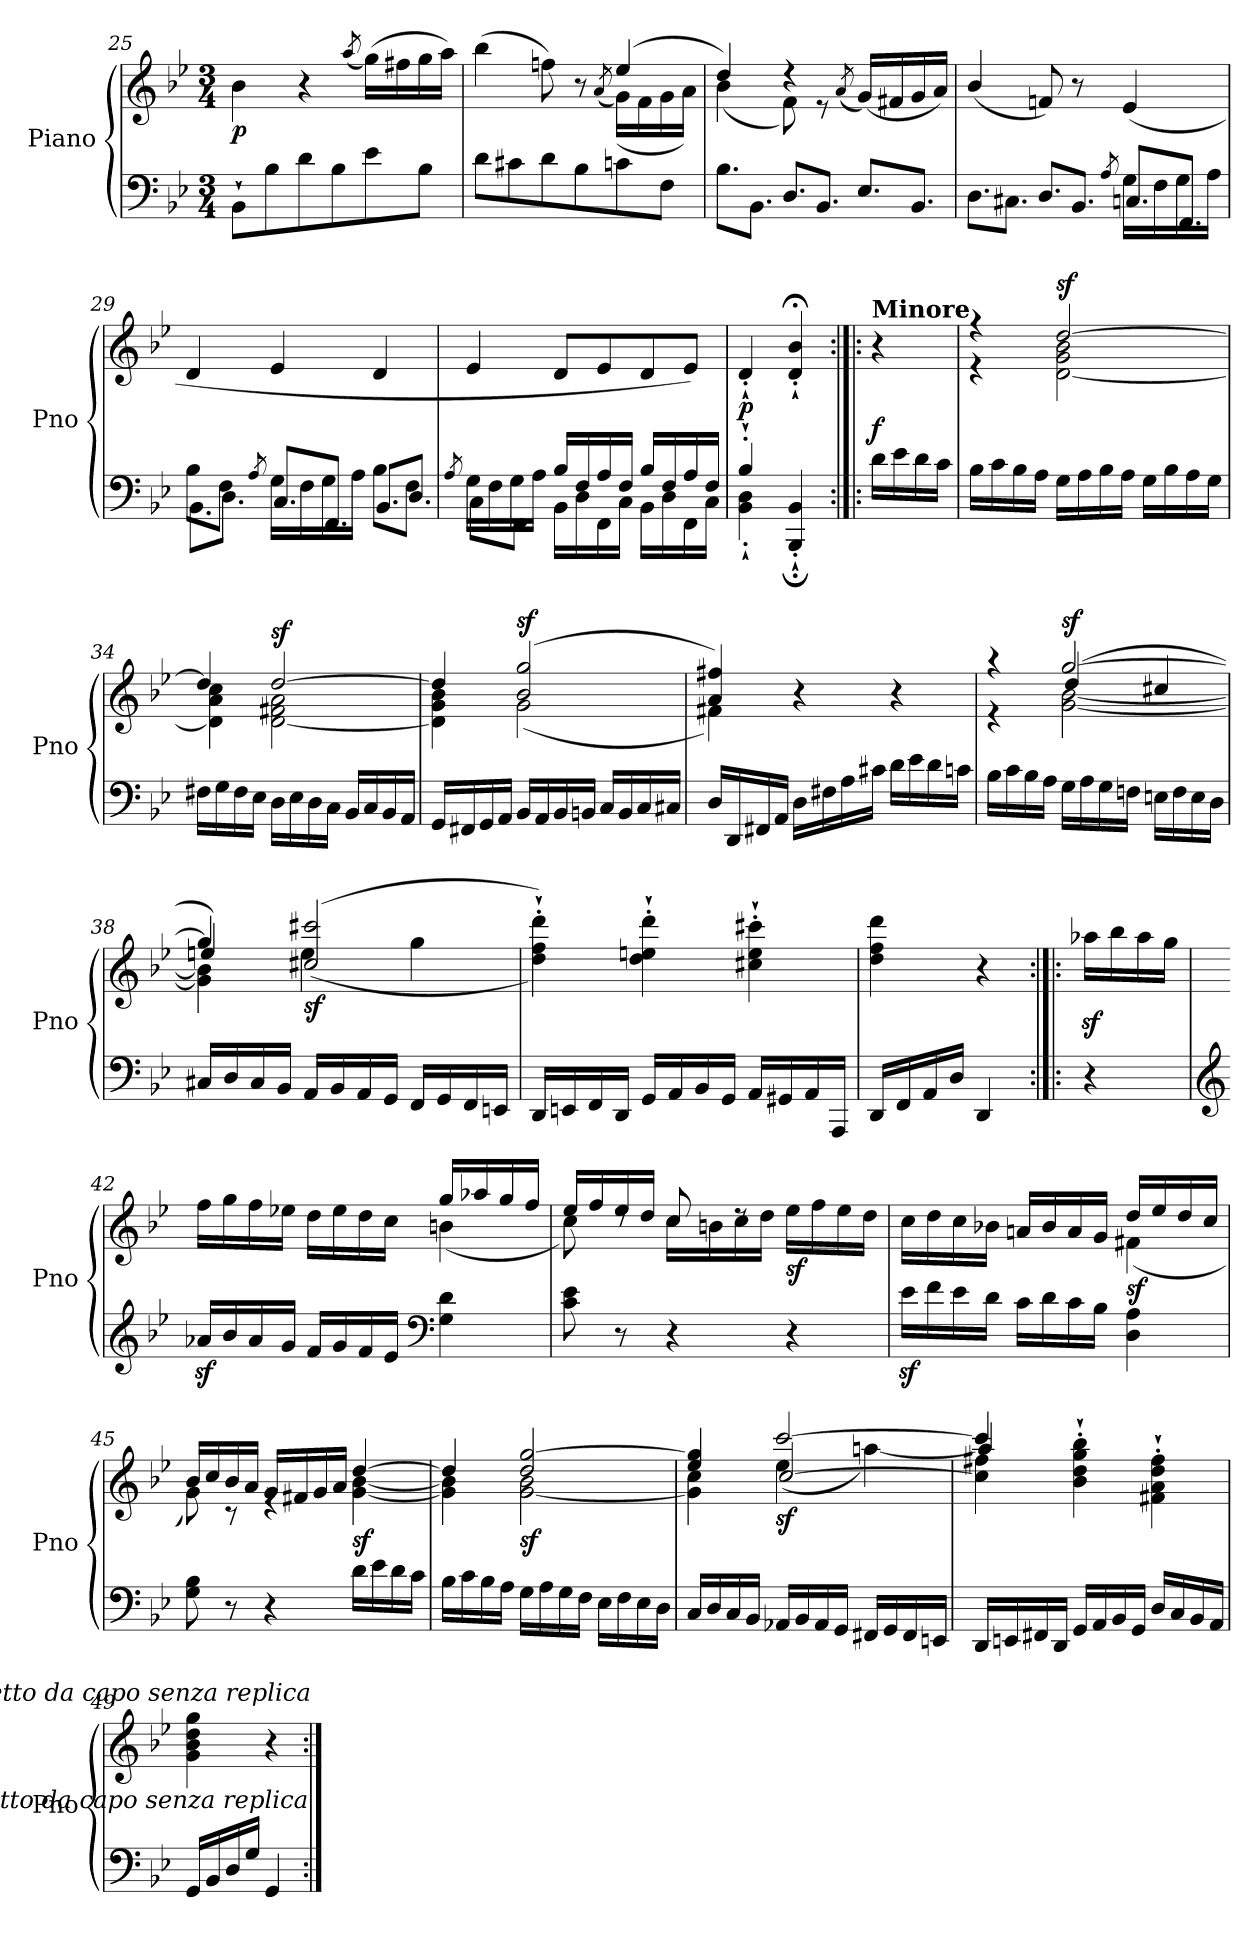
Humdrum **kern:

**kern	**kern	**dynam
*part1	*part1	*part1
*staff2	*staff1	*staff1/2
*I"Piano	*	*
*I'Pno	*	*
*clefF4	*clefG2	*
*k[b-e-]	*k[b-e-]	*
*M3/4	*M3/4	*
=25	=25	=25
!	!	!LO:DY:b
8BB-`\L	4b-\	p
8B-\	.	.
8d\	4r	.
8B-\	.	.
.	(8qaa/	.
8e-\	(16gg\LL)	.
.	16ff#X\	.
8B-\J	16gg\	.
.	16aa\JJ)	.
=26	=26	=26
*	*^	*
8d\L	(>4bb-\	2ryy	.
8c#X\	.	.	.
8d\	8ffn\)	.	.
8B-\	8r	.	.
.	.	(8qa/	.
8cn\	(>4ee-/	(>16g\LL)	.
.	.	16f\	.
8F\J	.	16g\	.
.	.	16a\JJ)	.
!!LO:LB:g=z	!!
=27	=27	=27	=27
*Xtuplet	*	*	*
12.B-\L	4dd/)	(4b-\	.
12.BB-\J	.	.	.
12.D/L	4r	8f\)	.
12.BB-/J	.	8r	.
.	(8qa/	.	.
12.E-/L	(16g/LL)	4ryy	.
.	16f#X/	.	.
12.BB-/J	16g/	.	.
.	16a/JJ)	.	.
*	*v	*v	*
=28	=28	=28
*^	*	*
2ryy	12.D\L	(4b-/	.
.	12.C#X\J	.	.
.	12.D/L	8fn/)	.
.	12.BB-/J	8r	.
8qA/	.	.	.
16G\LL	12.Cn/L	(4e-/	.
16F\	.	.	.
16G\	12.FF/J	.	.
16A\JJ	.	.	.
=29	=29	=29	=29
8B-\L	12.BB-\L	4d/	.
8F\J	12.D\J	.	.
8qA/	.	.	.
16G\LL	12.C/L	4e-/	.
16F\	.	.	.
16G\	12.FF/J	.	.
16A\JJ	.	.	.
8B-\L	12.BB-/L	4d/	.
8F\J	12.D/J	.	.
=30	=30	=30	=30
8qA/	.	.	.
16G\LL	8C\L	4e-/	.
16F\	.	.	.
16G\	8FF\J	.	.
16A\JJ	.	.	.
16B-/LL	16BB-\LL	8d/L	.
16F/	16D\	.	.
16A/	16FF\	8e-/	.
16F/JJ	16C\JJ	.	.
16B-/LL	16BB-\LL	8d/	.
16F/	16D\	.	.
16A/	16FF\	8e-/J)	.
16F/JJ	16C\JJ	.	.
=31	=31	=31	=31
!	!	!	!LO:DY:b
4B-`'/	4BB-\`' 4D\`'	4d`'/	p
4ryy	4BBB-/;`' 4BB-/;`'	4d/;<`' 4b-/;<`'	.
!!LO:LB:g=z
=32:|!|:	=32:|!|:	=32:|!|:	=32:|!|:
!	!	!LO:TX:a:B:t=Minore	!
!	!	!	!LO:DY:a=2
*v	*v	*	*
16d\LL	4r	f
16e-\	.	.
16d\	.	.
16c\JJ	.	.
=33	=33	=33
*	*^	*
16B-\LL	4r	4r	.
16c\	.	.	.
16B-\	.	.	.
16A\JJ	.	.	.
!	!	!	!LO:DY:a
16G\LL	[2dd/	[2d\ 2g\ 2b-\	sf
16A\	.	.	.
16B-\	.	.	.
16A\JJ	.	.	.
16G\LL	.	.	.
16B-\	.	.	.
16A\	.	.	.
16G\JJ	.	.	.
=34	=34	=34	=34
16F#X\LL	4dd/]	4d\] 4a\ 4cc\	.
16G\	.	.	.
16F#\	.	.	.
16E-\JJ	.	.	.
!	!	!	!LO:DY:a
16D\LL	[2dd/	[2d\ 2f#X\ 2a\	sf
16E-\	.	.	.
16D\	.	.	.
16C\JJ	.	.	.
16BB-/LL	.	.	.
16C/	.	.	.
16BB-/	.	.	.
16AA/JJ	.	.	.
=35	=35	=35	=35
16GG/LL	4dd/]	4d\] 4g\ 4b-\	.
16FF#X/	.	.	.
16GG/	.	.	.
16AA/JJ	.	.	.
!	!	!	!LO:DY:a
16BB-/LL	(2b-/ 2gg/	(2g\	sf
16AA/	.	.	.
16BB-/	.	.	.
16BBn/JJ	.	.	.
16C/LL	.	.	.
16BB/	.	.	.
16C/	.	.	.
16C#X/JJ	.	.	.
!!LO:LB:g=z	!!
=36	=36	=36	=36
16D/LL	4a/ 4ff#X/)	4f#X\)	.
16DD/	.	.	.
16FF#X/	.	.	.
16AA/JJ	.	.	.
16D\LL	4r	2ryy	.
16F#X\	.	.	.
16A\	.	.	.
16c#X\JJ	.	.	.
16d\LL	4r	.	.
16e-\	.	.	.
16d\	.	.	.
16cn\JJ	.	.	.
=37	=37	=37	=37
*	*	*^	*
16B-\LL	4r	4ryy	4r	.
16c\	.	.	.	.
16B-\	.	.	.	.
16A\JJ	.	.	.	.
!	!	!	!	!LO:DY:a
16G\LL	[2gg/	[2g\ [2b-\	(4dd/	sf
16A\	.	.	.	.
16G\	.	.	.	.
16Fn\JJ	.	.	.	.
16En\LL	.	.	4cc#X/	.
16F\	.	.	.	.
16E\	.	.	.	.
16D\JJ	.	.	.	.
=38	=38	=38	=38	=38
16C#X/LL	4gg/]	4g\] 4b-\]	4een/)	.
16D/	.	.	.	.
16C#/	.	.	.	.
16BB-/JJ	.	.	.	.
!	!	!	!	!LO:DY:b
16AA/LL	((2cc#X/ 2ccc#X/	4ee\	2ryy	sf
16BB-/	.	.	.	.
16AA/	.	.	.	.
16GG/JJ	.	.	.	.
16FF/LL	.	4gg\	.	.
16GG/	.	.	.	.
16FF/	.	.	.	.
16EEn/JJ	.	.	.	.
*	*v	*v	*v	*
!!LO:LB:g=z
=39	=39	=39
16DD/LL	4dd\`' 4ff\`' 4ddd\`'))	.
16EEn/	.	.
16FF/	.	.
16DD/JJ	.	.
16GG/LL	4dd\`' 4een\`' 4ddd\`'	.
16AA/	.	.
16BB-/	.	.
16GG/JJ	.	.
16AA/LL	4cc#X\`' 4ee\`' 4ccc#X\`'	.
16GG#X/	.	.
16AA/	.	.
16AAA/JJ	.	.
=40	=40	=40
16DD/LL	4dd\ 4ff\ 4ddd\	.
16FF/	.	.
16AA/	.	.
16D/JJ	.	.
4DD/	4r	.
=41:|!|:	=41:|!|:	=41:|!|:
4r	16aa-Xz<\LL	.
.	16bb-\	.
.	16aa-\	.
.	16gg\JJ	.
=42	=42	=42
*clefG2	*	*
*	*^	*
16a-Xz</LL	16ff\LL	2ryy	.
16b-/	16gg\	.	.
16a-/	16ff\	.	.
16g/JJ	16ee-X\JJ	.	.
16f/LL	16dd\LL	.	.
16g/	16ee-\	.	.
16f/	16dd\	.	.
16e-/JJ	16cc\JJ	.	.
*clefF4	*	*	*
4G\ 4d\	16gg/LL	(4bn\	.
.	16aa-X/	.	.
.	16gg/	.	.
.	16ff/JJ	.	.
!!LO:LB:g=z	!!
=43	=43	=43	=43
8c\ 8e-\	16ee-/LL	8cc\)	.
.	16ff/	.	.
8r	16ee-/	8rdd	.
.	16dd/JJ	.	.
4r	8cc/	16cc\LL	.
.	.	16bn\	.
.	8rdd	16cc\	.
.	.	16dd\JJ	.
!	!	!	!LO:DY:b
4r	16ee-\LL	4ryy	sf
.	16ff\	.	.
.	16ee-\	.	.
.	16dd\JJ	.	.
=44	=44	=44	=44
16e-z<\LL	16cc\LL	2ryy	.
16f\	16dd\	.	.
16e-\	16cc\	.	.
16d\JJ	16b-X\JJ	.	.
16c\LL	16an/LL	.	.
16d\	16b-/	.	.
16c\	16a/	.	.
16B-\JJ	16g/JJ	.	.
!	!	!	!LO:DY:b
4D\ 4A\	16dd/LL	(4f#X\	sf
.	16ee-/	.	.
.	16dd/	.	.
.	16cc/JJ	.	.
=45	=45	=45	=45
8G\ 8B-\	16b-/LL	8g\)	.
.	16cc/	.	.
8r	16b-/	8r	.
.	16a/JJ	.	.
4r	16g/LL	4re	.
.	16f#X/	.	.
.	16g/	.	.
.	16a/JJ	.	.
!	!	!	!LO:DY:b
16d\LL	[4dd/	[4g\ [4b-\	sf
16e-\	.	.	.
16d\	.	.	.
16c\JJ	.	.	.
!!LO:PB:g=z	!!
=46	=46	=46	=46
16B-\LL	4dd/]	4g\] 4b-\]	.
16c\	.	.	.
16B-\	.	.	.
16A\JJ	.	.	.
!	!	!	!LO:DY:b
16G\LL	2dd/ [2gg/	[2g\ 2b-\	sf
16A\	.	.	.
16G\	.	.	.
16F\JJ	.	.	.
16E-\LL	.	.	.
16F\	.	.	.
16E-\	.	.	.
16D\JJ	.	.	.
=47	=47	=47	=47
*	*	*^	*
16C/LL	4ee-/ 4gg/]	4g\] 4cc\	4ryy	.
16D/	.	.	.	.
16C/	.	.	.	.
16BB-/JJ	.	.	.	.
!	!	!	!	!LO:DY:b
16AA-X/LL	[2ccc/	(>4ee-\	[2cc/	sf
16BB-/	.	.	.	.
16AA-/	.	.	.	.
16GG/JJ	.	.	.	.
16FF#X/LL	.	[4aan\)	.	.
16GG/	.	.	.	.
16FF#/	.	.	.	.
16EEn/JJ	.	.	.	.
=48	=48	=48	=48	=48
16DD/LL	4ccc/]	4aa/]	4cc\] 4ff#X\	.
16EEn/	.	.	.	.
16FF#X/	.	.	.	.
16DD/JJ	.	.	.	.
16GG/LL	4b-\`' 4dd\`' 4gg\`' 4bb-\`'	2ryy	2ryy	.
16AA/	.	.	.	.
16BB-/	.	.	.	.
16GG/JJ	.	.	.	.
16D/LL	4f#X\`' 4a\`' 4dd\`' 4ff#\`'	.	.	.
16C/	.	.	.	.
16BB-/	.	.	.	.
16AA/JJ	.	.	.	.
*	*v	*v	*v	*
=49	=49	=49
16GG/LL	4g\ 4b-\ 4dd\ 4gg\	.
16BB-/	.	.
16D/	.	.
16G/JJ	.	.
4GG/	4r	.
!	!LO:TX:a:t=<font face="Times New Roman"/><i>Menuetto da capo senza replica</i>	!
!LO:TX:a:t=<font face="Times New Roman"/><i>Menuetto da capo senza replica</i>	!	!
=:|!	=:|!	=:|!
*-	*-	*-
